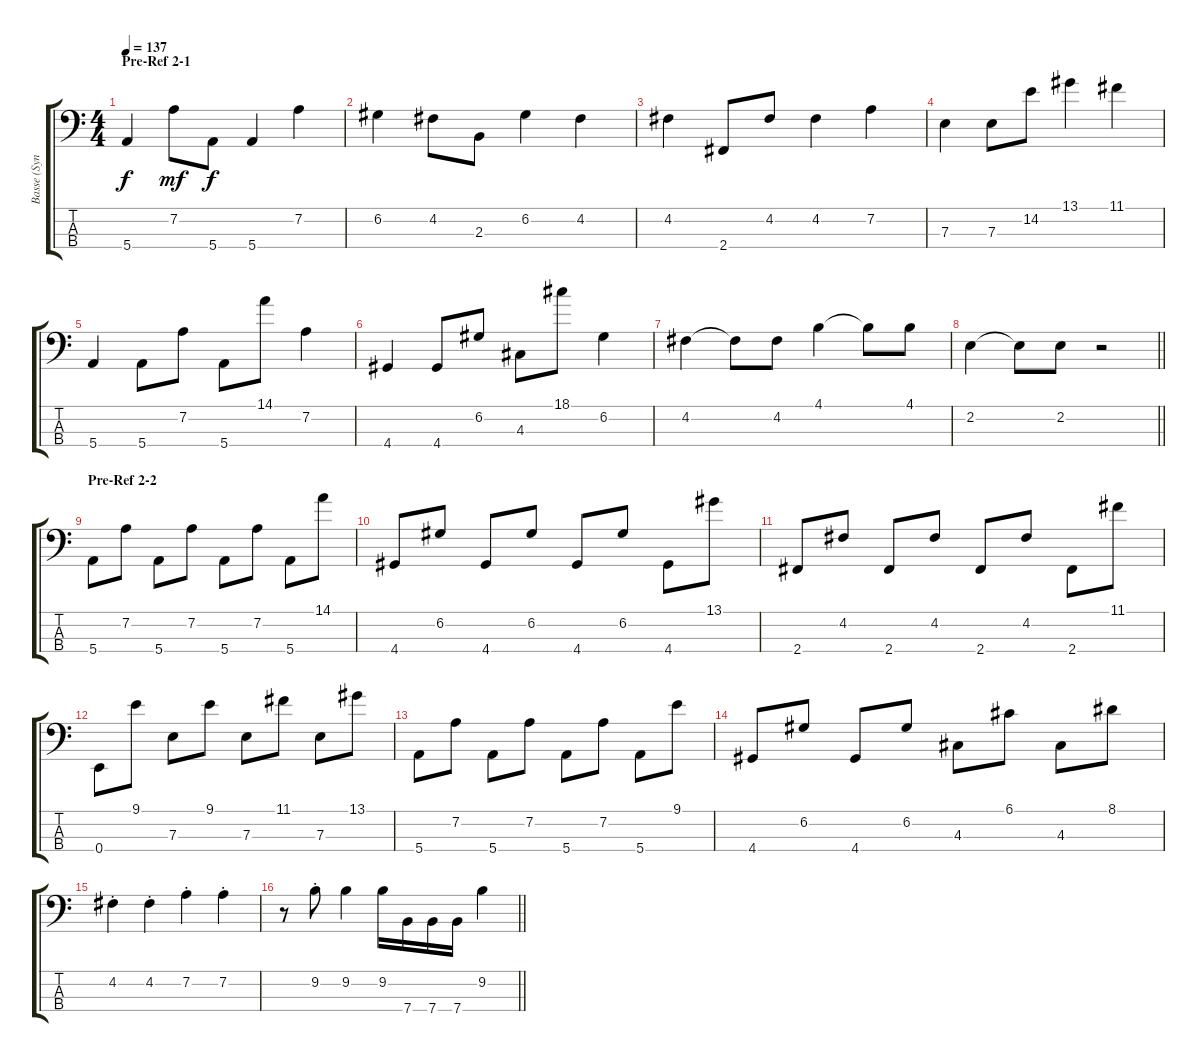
\track ("Basse (Synth)" "Basse (Syn") {instrument synthbass2}
\staff {score tabs}
\tuning (G2 D2 A1 E1) {hide}
\ts (4 4)
\section ("" "Pre-Ref 2-1")
\tempo 137
\clef f4
\ks c
5.4.4{dy f} 7.2.8{dy mf} 5.4.8{dy f} 5.4.4 7.2.4 |
6.2.4 4.2.8 2.3.8 6.2.4 4.2.4 |
4.2.4 2.4.8 4.2.8 4.2.4 7.2.4 |
7.3.4 7.3.8 14.2.8 13.1.4 11.1.4 |
5.4.4 5.4.8 7.2.8 5.4.8 14.1.8 7.2.4 |
4.4.4 4.4.8 6.2.8 4.3.8 18.1.8 6.2.4 |
4.2.4 4.2{t}.8 4.2.8 4.1.4 4.1{t}.8 4.1.8 |
\barLineRight lightlight
2.2.4 2.2{t}.8 2.2.8 r.2 |
\section ("" "Pre-Ref 2-2")
5.4.8 7.2.8 5.4.8 7.2.8 5.4.8 7.2.8 5.4.8 14.1.8 |
4.4.8 6.2.8 4.4.8 6.2.8 4.4.8 6.2.8 4.4.8 13.1.8 |
2.4.8 4.2.8 2.4.8 4.2.8 2.4.8 4.2.8 2.4.8 11.1.8 |
0.4.8 9.1.8 7.3.8 9.1.8 7.3.8 11.1.8 7.3.8 13.1.8 |
5.4.8 7.2.8 5.4.8 7.2.8 5.4.8 7.2.8 5.4.8 9.1.8 |
4.4.8 6.2.8 4.4.8 6.2.8 4.3.8 6.1.8 4.3.8 8.1.8 |
4.2{st}.4 4.2{st}.4 7.2{st}.4 7.2{st}.4 |
\barLineRight lightlight
r.8 9.2{st}.8 9.2.4 9.2.16 7.4.16 7.4.16 7.4.16 9.2.4
